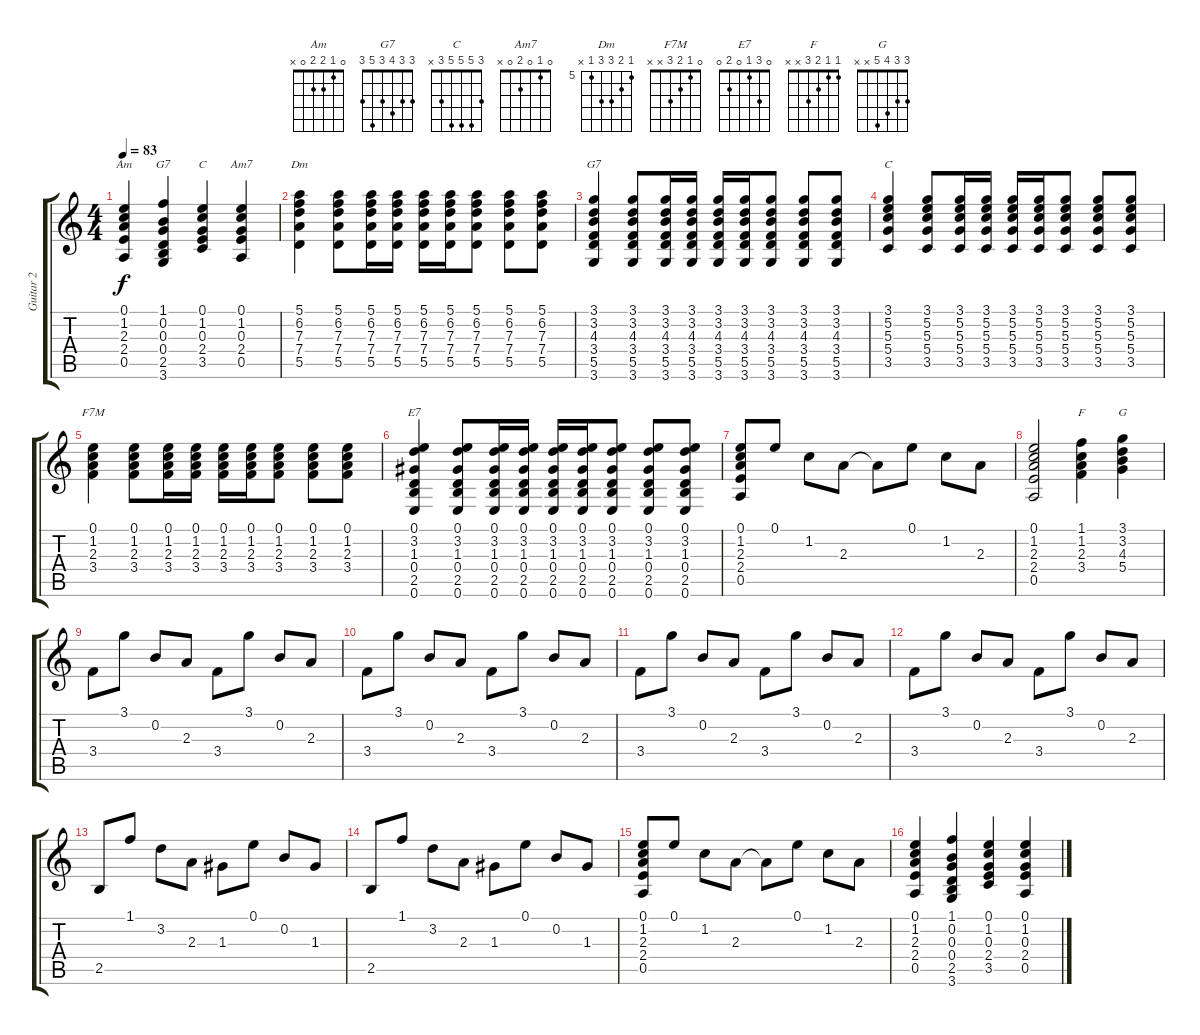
\track ("Guitar 2" "Guitar 2") {instrument acousticguitarsteel}
\staff {score tabs}
\tuning (E4 B3 G3 D3 A2 E2) {hide}
\chord ("Am" 0 1 2 2 0 x)
\chord ("G7" 1 0 0 0 2 3)
\chord ("C" 0 1 0 2 3 x)
\chord ("Am7" 0 1 0 2 0 x)
\chord ("Dm" 5 6 7 7 5 x) {firstfret 5}
\chord ("G7" 3 3 4 3 5 3)
\chord ("C" 3 5 5 5 3 x)
\chord ("F7M" 0 1 2 3 x x)
\chord ("E7" 0 3 1 0 2 0)
\chord ("F" 1 1 2 3 x x)
\chord ("G" 3 3 4 5 x x)
\ts (4 4)
\tempo 83
\clef g2
\ks c
(0.1 1.2 2.3 2.4 0.5).4{ch "Am" dy f} (1.1 0.2 0.3 0.4 2.5 3.6).4{ch "G7"} (0.1 1.2 0.3 2.4 3.5).4{ch "C"} (0.1 1.2 0.3 2.4 0.5).4{ch "Am7"} |
(5.1 6.2 7.3 7.4 5.5).4{ch "Dm"} (5.1 6.2 7.3 7.4 5.5).8 (5.1 6.2 7.3 7.4 5.5).16 (5.1 6.2 7.3 7.4 5.5).16 (5.1 6.2 7.3 7.4 5.5).16 (5.1 6.2 7.3 7.4 5.5).16 (5.1 6.2 7.3 7.4 5.5).8 (5.1 6.2 7.3 7.4 5.5).8 (5.1 6.2 7.3 7.4 5.5).8 |
(3.1 3.2 4.3 3.4 5.5 3.6).4{ch "G7"} (3.1 3.2 4.3 3.4 5.5 3.6).8 (3.1 3.2 4.3 3.4 5.5 3.6).16 (3.1 3.2 4.3 3.4 5.5 3.6).16 (3.1 3.2 4.3 3.4 5.5 3.6).16 (3.1 3.2 4.3 3.4 5.5 3.6).16 (3.1 3.2 4.3 3.4 5.5 3.6).8 (3.1 3.2 4.3 3.4 5.5 3.6).8 (3.1 3.2 4.3 3.4 5.5 3.6).8 |
(3.1 5.2 5.3 5.4 3.5).4{ch "C"} (3.1 5.2 5.3 5.4 3.5).8 (3.1 5.2 5.3 5.4 3.5).16 (3.1 5.2 5.3 5.4 3.5).16 (3.1 5.2 5.3 5.4 3.5).16 (3.1 5.2 5.3 5.4 3.5).16 (3.1 5.2 5.3 5.4 3.5).8 (3.1 5.2 5.3 5.4 3.5).8 (3.1 5.2 5.3 5.4 3.5).8 |
(0.1 1.2 2.3 3.4).4{ch "F7M"} (0.1 1.2 2.3 3.4).8 (0.1 1.2 2.3 3.4).16 (0.1 1.2 2.3 3.4).16 (0.1 1.2 2.3 3.4).16 (0.1 1.2 2.3 3.4).16 (0.1 1.2 2.3 3.4).8 (0.1 1.2 2.3 3.4).8 (0.1 1.2 2.3 3.4).8 |
(0.1 3.2 1.3 0.4 2.5 0.6).4{ch "E7"} (0.1 3.2 1.3 0.4 2.5 0.6).8 (0.1 3.2 1.3 0.4 2.5 0.6).16 (0.1 3.2 1.3 0.4 2.5 0.6).16 (0.1 3.2 1.3 0.4 2.5 0.6).16 (0.1 3.2 1.3 0.4 2.5 0.6).16 (0.1 3.2 1.3 0.4 2.5 0.6).8 (0.1 3.2 1.3 0.4 2.5 0.6).8 (0.1 3.2 1.3 0.4 2.5 0.6).8 |
(0.1 1.2 2.3 2.4 0.5).8 0.1.8 1.2.8 2.3.8 2.3{t}.8 0.1.8 1.2.8 2.3.8 |
(0.1 1.2 2.3 2.4 0.5).2 (1.1 1.2 2.3 3.4).4{ch "F"} (3.1 3.2 4.3 5.4).4{ch "G"} |
3.4.8 3.1.8 0.2.8 2.3.8 3.4.8 3.1.8 0.2.8 2.3.8 |
3.4.8 3.1.8 0.2.8 2.3.8 3.4.8 3.1.8 0.2.8 2.3.8 |
3.4.8 3.1.8 0.2.8 2.3.8 3.4.8 3.1.8 0.2.8 2.3.8 |
3.4.8 3.1.8 0.2.8 2.3.8 3.4.8 3.1.8 0.2.8 2.3.8 |
2.5.8 1.1.8 3.2.8 2.3.8 1.3.8 0.1.8 0.2.8 1.3.8 |
2.5.8 1.1.8 3.2.8 2.3.8 1.3.8 0.1.8 0.2.8 1.3.8 |
(0.1 1.2 2.3 2.4 0.5).8 0.1.8 1.2.8 2.3.8 2.3{t}.8 0.1.8 1.2.8 2.3.8 |
(0.1 1.2 2.3 2.4 0.5).4 (1.1 0.2 0.3 0.4 2.5 3.6).4 (0.1 1.2 0.3 2.4 3.5).4 (0.1 1.2 0.3 2.4 0.5).4
